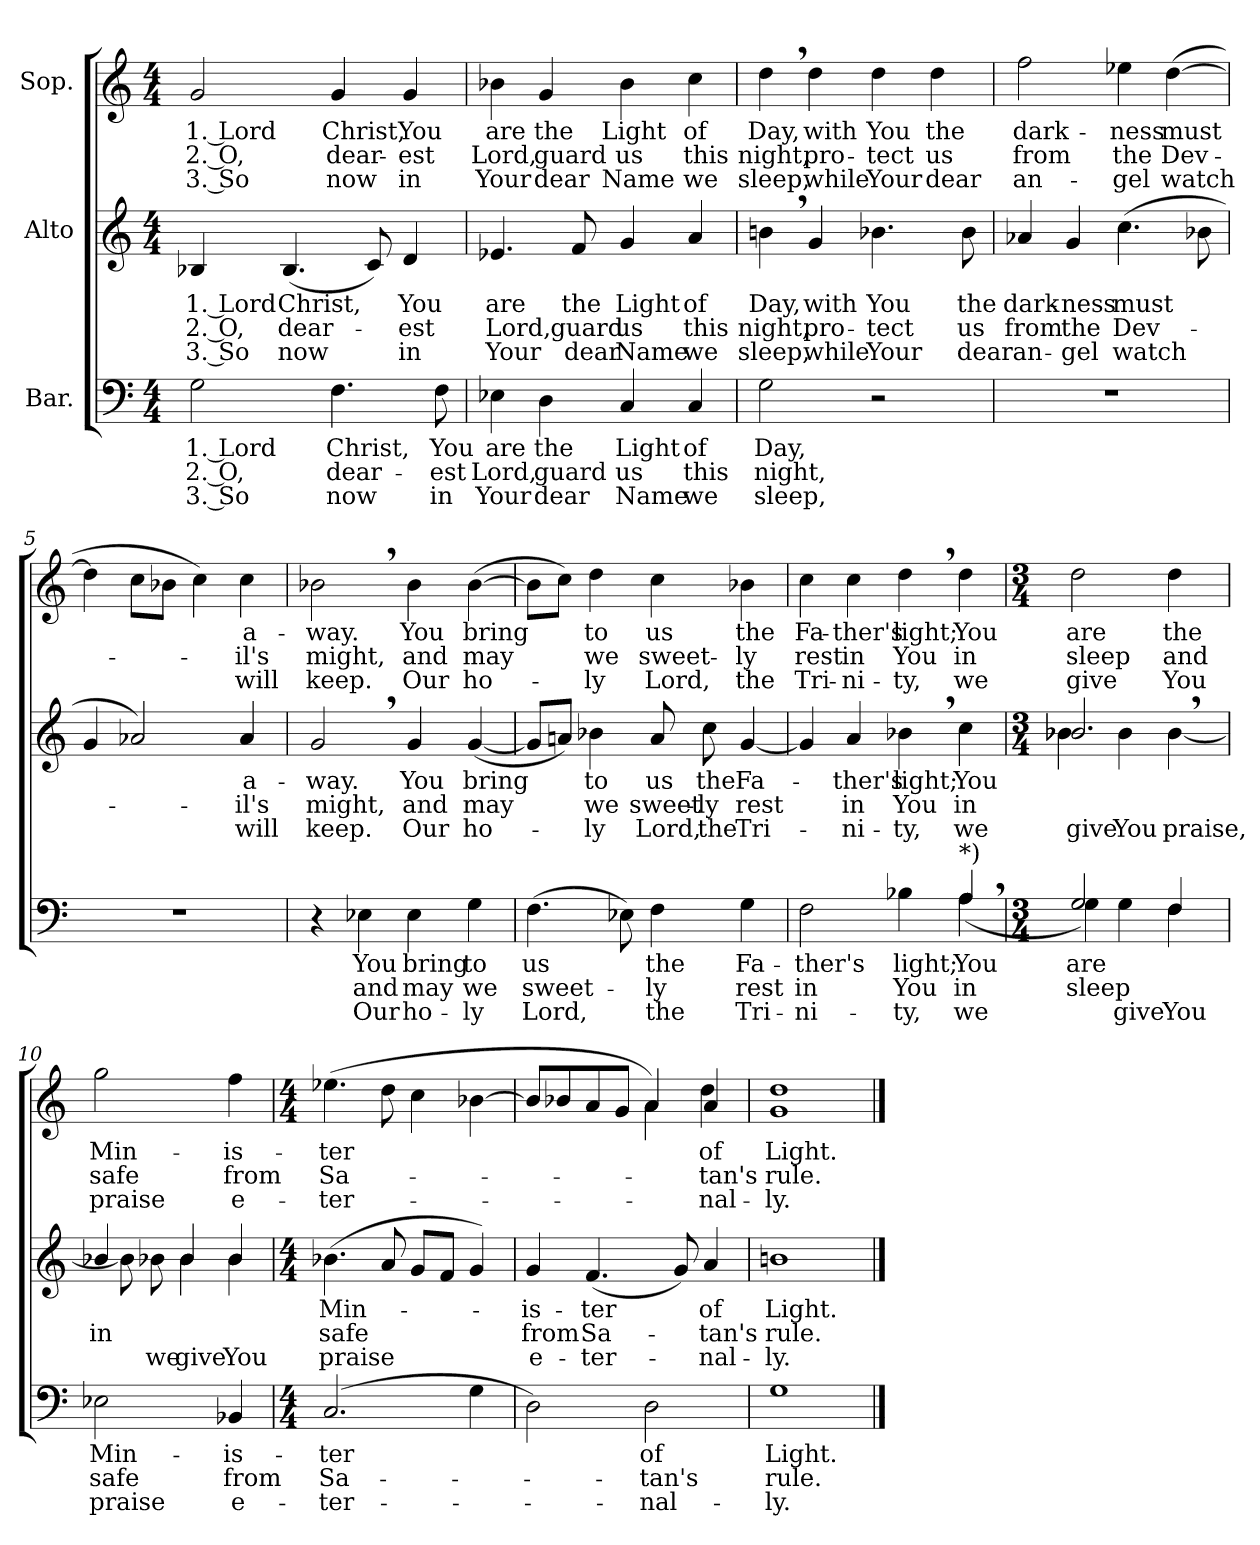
**kern	**text	**text	**text	**kern	**text	**text	**text	**kern	**text	**text	**text
*part3	*part3	*part3	*part3	*part2	*part2	*part2	*part2	*part1	*part1	*part1	*part1
*staff3	*staff3	*staff3	*staff3	*staff2	*staff2	*staff2	*staff2	*staff1	*staff1	*staff1	*staff1
*I"Bar.	*	*	*	*I"Alto	*	*	*	*I"Sop.	*	*	*
*clefF4	*	*	*	*clefG2	*	*	*	*clefG2	*	*	*
*k[]	*	*	*	*k[]	*	*	*	*k[]	*	*	*
*C:	*	*	*	*C:	*	*	*	*C:	*	*	*
*M4/4	*	*	*	*M4/4	*	*	*	*M4/4	*	*	*
=1	=1	=1	=1	=1	=1	=1	=1	=1	=1	=1	=1
!	!LO:LY:b	!LO:LY:b	!LO:LY:b	!	!LO:LY:b	!LO:LY:b	!LO:LY:b	!	!LO:LY:b	!LO:LY:b	!LO:LY:b
2G\	1. Lord	2. O,	3. So	4B-X/	1. Lord	2. O,	3. So	2g/	1. Lord	2. O,	3. So
!	!	!	!	!	!LO:LY:b	!LO:LY:b	!LO:LY:b	!	!	!	!
.	.	.	.	(<4.B-/	Christ,	dear-	now	.	.	.	.
!	!LO:LY:b	!LO:LY:b	!LO:LY:b	!	!	!	!	!	!LO:LY:b	!LO:LY:b	!LO:LY:b
4.F\	Christ,	dear-	now	.	.	.	.	4g/	Christ,	dear-	now
.	.	.	.	8c/)	.	.	.	.	.	.	.
!	!	!	!	!	!LO:LY:b	!LO:LY:b	!LO:LY:b	!	!LO:LY:b	!LO:LY:b	!LO:LY:b
.	.	.	.	4d/	You	-est	in	4g/	You	-est	in
!	!LO:LY:b	!LO:LY:b	!LO:LY:b	!	!	!	!	!	!	!	!
8F\	You	-est	in	.	.	.	.	.	.	.	.
=2	=2	=2	=2	=2	=2	=2	=2	=2	=2	=2	=2
!	!LO:LY:b	!LO:LY:b	!LO:LY:b	!	!LO:LY:b	!LO:LY:b	!LO:LY:b	!	!LO:LY:b	!LO:LY:b	!LO:LY:b
4E-X\	are	Lord,	Your	4.e-X/	are	Lord,	Your	4b-X\	are	Lord,	Your
!	!LO:LY:b	!LO:LY:b	!LO:LY:b	!	!	!	!	!	!LO:LY:b	!LO:LY:b	!LO:LY:b
4D\	the	guard	dear	.	.	.	.	4g/	the	guard	dear
!	!	!	!	!	!LO:LY:b	!LO:LY:b	!LO:LY:b	!	!	!	!
.	.	.	.	8f/	the	guard	dear	.	.	.	.
!	!LO:LY:b	!LO:LY:b	!LO:LY:b	!	!LO:LY:b	!LO:LY:b	!LO:LY:b	!	!LO:LY:b	!LO:LY:b	!LO:LY:b
4C/	Light	us	Name	4g/	Light	us	Name	4b-\	Light	us	Name
!	!LO:LY:b	!LO:LY:b	!LO:LY:b	!	!LO:LY:b	!LO:LY:b	!LO:LY:b	!	!LO:LY:b	!LO:LY:b	!LO:LY:b
4C/	of	this	we	4a/	of	this	we	4cc\	of	this	we
=3	=3	=3	=3	=3	=3	=3	=3	=3	=3	=3	=3
!	!LO:LY:b	!LO:LY:b	!LO:LY:b	!	!LO:LY:b	!LO:LY:b	!LO:LY:b	!	!LO:LY:b	!LO:LY:b	!LO:LY:b
2G\	Day,	night,	sleep,	4bn,>\	Day,	night,	sleep,	4dd,>\	Day,	night,	sleep,
!	!	!	!	!	!LO:LY:b	!LO:LY:b	!LO:LY:b	!	!LO:LY:b	!LO:LY:b	!LO:LY:b
.	.	.	.	4g/	with	pro-	while	4dd\	with	pro-	while
!	!	!	!	!	!LO:LY:b	!LO:LY:b	!LO:LY:b	!	!LO:LY:b	!LO:LY:b	!LO:LY:b
2r	.	.	.	4.b-X\	You	-tect	Your	4dd\	You	-tect	Your
!	!	!	!	!	!	!	!	!	!LO:LY:b	!LO:LY:b	!LO:LY:b
.	.	.	.	.	.	.	.	4dd\	the	us	dear
!	!	!	!	!	!LO:LY:b	!LO:LY:b	!LO:LY:b	!	!	!	!
.	.	.	.	8b-\	the	us	dear	.	.	.	.
!!LO:LB:g=z
=4	=4	=4	=4	=4	=4	=4	=4	=4	=4	=4	=4
!	!	!	!	!	!LO:LY:b	!LO:LY:b	!LO:LY:b	!	!LO:LY:b	!LO:LY:b	!LO:LY:b
1r	.	.	.	4a-X/	dark-	from	an-	2ff\	dark-	from	an-
!	!	!	!	!	!LO:LY:b	!LO:LY:b	!LO:LY:b	!	!	!	!
.	.	.	.	4g/	-ness	the	-gel	.	.	.	.
!	!	!	!	!	!LO:LY:b	!LO:LY:b	!LO:LY:b	!	!LO:LY:b	!LO:LY:b	!LO:LY:b
.	.	.	.	(>4.cc\	must	Dev-	watch	4ee-X\	-ness	the	-gel
!	!	!	!	!	!	!	!	!	!LO:LY:b	!LO:LY:b	!LO:LY:b
.	.	.	.	.	.	.	.	(>[4dd\	must	Dev-	watch
.	.	.	.	8b-X\	.	.	.	.	.	.	.
=5	=5	=5	=5	=5	=5	=5	=5	=5	=5	=5	=5
1r	.	.	.	4g/	.	.	.	4dd\]	.	.	.
.	.	.	.	2a-X/)	.	.	.	8cc\L	.	.	.
.	.	.	.	.	.	.	.	8b-X\J	.	.	.
.	.	.	.	.	.	.	.	4cc\)	.	.	.
!	!	!	!	!	!LO:LY:b	!LO:LY:b	!LO:LY:b	!	!LO:LY:b	!LO:LY:b	!LO:LY:b
.	.	.	.	4a-/	a-	-il's	will	4cc\	a-	-il's	will
=6	=6	=6	=6	=6	=6	=6	=6	=6	=6	=6	=6
!	!	!	!	!	!LO:LY:b	!LO:LY:b	!LO:LY:b	!	!LO:LY:b	!LO:LY:b	!LO:LY:b
4r	.	.	.	2g,>/	-way.	might,	keep.	2b-X,>\	-way.	might,	keep.
!	!LO:LY:b	!LO:LY:b	!LO:LY:b	!	!	!	!	!	!	!	!
4E-X\	You	and	Our	.	.	.	.	.	.	.	.
!	!LO:LY:b	!LO:LY:b	!LO:LY:b	!	!LO:LY:b	!LO:LY:b	!LO:LY:b	!	!LO:LY:b	!LO:LY:b	!LO:LY:b
4E-\	bring	may	ho-	4g/	You	and	Our	4b-\	You	and	Our
!	!LO:LY:b	!LO:LY:b	!LO:LY:b	!	!LO:LY:b	!LO:LY:b	!LO:LY:b	!	!LO:LY:b	!LO:LY:b	!LO:LY:b
4G\	to	we	-ly	(<[4g/	bring	may	ho-	(>[4b-\	bring	may	ho-
=7	=7	=7	=7	=7	=7	=7	=7	=7	=7	=7	=7
!	!LO:LY:b	!LO:LY:b	!LO:LY:b	!	!	!	!	!	!	!	!
(>4.F\	us	sweet-	Lord,	8g/L]	.	.	.	8b-\L]	.	.	.
.	.	.	.	8an/J)	.	.	.	8cc\J)	.	.	.
!	!	!	!	!	!LO:LY:b	!LO:LY:b	!LO:LY:b	!	!LO:LY:b	!LO:LY:b	!LO:LY:b
.	.	.	.	4b-X\	to	we	-ly	4dd\	to	we	-ly
8E-X\)	.	.	.	.	.	.	.	.	.	.	.
!	!LO:LY:b	!LO:LY:b	!LO:LY:b	!	!LO:LY:b	!LO:LY:b	!LO:LY:b	!	!LO:LY:b	!LO:LY:b	!LO:LY:b
4F\	the	-ly	the	8a/	us	sweet-	Lord,	4cc\	us	sweet-	Lord,
!	!	!	!	!	!LO:LY:b	!LO:LY:b	!LO:LY:b	!	!	!	!
.	.	.	.	8cc\	the	-ly	the	.	.	.	.
!	!LO:LY:b	!LO:LY:b	!LO:LY:b	!	!LO:LY:b	!LO:LY:b	!LO:LY:b	!	!LO:LY:b	!LO:LY:b	!LO:LY:b
4G\	Fa-	rest	Tri-	[4g/	Fa-	rest	Tri-	4b-X\	the	-ly	the
!!LO:PB:g=z
=8	=8	=8	=8	=8	=8	=8	=8	=8	=8	=8	=8
!	!LO:LY:b	!LO:LY:b	!LO:LY:b	!	!	!	!	!	!LO:LY:b	!LO:LY:b	!LO:LY:b
*^	*	*	*	*	*	*	*	*	*	*	*
2F\	2.ryy	-ther's	in	-ni-	4g/]	.	.	.	4cc\	Fa-	rest	Tri-
!	!	!	!	!	!	!LO:LY:b	!LO:LY:b	!LO:LY:b	!	!LO:LY:b	!LO:LY:b	!LO:LY:b
.	.	.	.	.	4a/	-ther's	in	-ni-	4cc\	-ther's	in	-ni-
!	!	!LO:LY:b	!LO:LY:b	!LO:LY:b	!	!LO:LY:b	!LO:LY:b	!LO:LY:b	!	!LO:LY:b	!LO:LY:b	!LO:LY:b
4B-X\	.	light;	You	-ty,	4b-X,>\	light;	You	-ty,	4dd,>\	light;	You	-ty,
!LO:TX:a:t=*)	!	!	!	!	!	!	!	!	!	!	!	!
!	!	!LO:LY:b	!LO:LY:b	!LO:LY:b	!	!LO:LY:b	!LO:LY:b	!LO:LY:b	!	!LO:LY:b	!LO:LY:b	!LO:LY:b
4A,>/	(<4A!\	You	in	we	4cc\	You	in	we	4dd\	You	in	we
=9	=9	=9	=9	=9	=9	=9	=9	=9	=9	=9	=9	=9
*M3/4	*	*	*	*	*M3/4	*	*	*	*M3/4	*	*	*
!	!	!	!	!	!LO:TX:a:t=*)	!	!	!	!	!	!	!
!	!	!LO:LY:b	!LO:LY:b	!	!	!LO:LY:b	!LO:LY:b	!	!	!	!	!
*	*	*	*	*	*^	*	*	*	*	*	*	*
!	!	!	!	!	!	!	!	!	!LO:LY:b	!	!LO:LY:b	!LO:LY:b	!LO:LY:b
2G/	4G!\)	are	sleep	.	2.b-X,>/	4b-!\	.	.	give	2dd\	are	sleep	give
!	!	!	!	!LO:LY:b	!	!	!	!	!LO:LY:b	!	!	!	!
.	4G!\	.	.	give	.	4b-!\	.	.	You	.	.	.	.
!	!	!	!LO:LY:b	!	!	!	!	!	!	!	!	!	!
!	!	!	!	!LO:LY:b	!	!	!	!	!LO:LY:b	!	!LO:LY:b	!LO:LY:b	!LO:LY:b
4F/	4F!\	.	.	You	.	[<4b-!\	.	.	praise,	4dd\	the	and	You
=10	=10	=10	=10	=10	=10	=10	=10	=10	=10	=10	=10	=10	=10
!	!	!LO:LY:b	!LO:LY:b	!LO:LY:b	!	!	!LO:LY:b	!LO:LY:b	!	!	!LO:LY:b	!LO:LY:b	!LO:LY:b
*v	*v	*	*	*	*	*	*	*	*	*	*	*	*
2E-X\	Min-	safe	praise	4b-X/	8b-!\]	.	in	.	2gg\	Min-	safe	praise
!	!	!	!	!	!	!	!	!LO:LY:b	!	!	!	!
.	.	.	.	.	8b-X!\	.	.	we	.	.	.	.
!	!	!	!	!	!	!LO:LY:b	!LO:LY:b	!	!	!	!	!
!	!	!	!	!	!	!	!	!LO:LY:b	!	!	!	!
.	.	.	.	4b-/	4b-!\	.	.	give	.	.	.	.
!	!LO:LY:b	!LO:LY:b	!LO:LY:b	!	!	!	!LO:LY:b	!	!	!	!	!
!	!	!	!	!	!	!	!	!LO:LY:b	!	!LO:LY:b	!LO:LY:b	!LO:LY:b
4BB-X/	-is-	from	e-	4b-/	4b-!\	.	.	You	4ff\	-is-	from	e-
*	*	*	*	*v	*v	*	*	*	*	*	*	*
!!LO:LB:g=z
=11	=11	=11	=11	=11	=11	=11	=11	=11	=11	=11	=11
*M4/4	*	*	*	*M4/4	*	*	*	*M4/4	*	*	*
*	*	*	*	*^	*	*	*	*	*	*	*
!	!LO:LY:b	!LO:LY:b	!LO:LY:b	!	!	!LO:LY:b	!LO:LY:b	!LO:LY:b	!	!LO:LY:b	!LO:LY:b	!LO:LY:b
*	*	*	*	*v	*v	*	*	*	*	*	*	*
(2.C/	-ter	Sa-	-ter-	(>4.b-X\	Min-	safe	praise	(>4.ee-X\	-ter	Sa-	-ter-
.	.	.	.	8a/	.	.	.	8dd\	.	.	.
.	.	.	.	8g/L	.	.	.	4cc\	.	.	.
.	.	.	.	8f/J	.	.	.	.	.	.	.
4G\	.	.	.	4g/)	.	.	.	[4b-X\	.	.	.
=12	=12	=12	=12	=12	=12	=12	=12	=12	=12	=12	=12
!	!	!	!	!	!LO:LY:b	!LO:LY:b	!LO:LY:b	!	!	!	!
*	*	*	*	*	*	*	*	*^	*	*	*
2D\)	.	.	.	4g/	-is-	from	e-	8b-/L]	2ryy	.	.	.
.	.	.	.	.	.	.	.	8b-X/	.	.	.	.
!	!	!	!	!	!LO:LY:b	!LO:LY:b	!LO:LY:b	!	!	!	!	!
.	.	.	.	(<4.f/	-ter	Sa-	-ter-	8a/	.	.	.	.
.	.	.	.	.	.	.	.	8g/J	.	.	.	.
!	!LO:LY:b	!LO:LY:b	!LO:LY:b	!	!	!	!	!	!	!	!	!
2D\	of	-tan's	-nal-	.	.	.	.	4a/	4a\)	.	.	.
.	.	.	.	8g/)	.	.	.	.	.	.	.	.
!	!	!	!	!	!LO:LY:b	!LO:LY:b	!LO:LY:b	!	!	!LO:LY:b	!LO:LY:b	!LO:LY:b
.	.	.	.	4a/	of	-tan's	-nal-	4a/	4dd\	of	-tan's	-nal-
=13	=13	=13	=13	=13	=13	=13	=13	=13	=13	=13	=13	=13
!	!LO:LY:b	!LO:LY:b	!LO:LY:b	!	!LO:LY:b	!LO:LY:b	!LO:LY:b	!	!	!LO:LY:b	!LO:LY:b	!LO:LY:b
1G	Light.	rule.	-ly.	1bn	Light.	rule.	-ly.	1g	1dd	Light.	rule.	-ly.
*	*	*	*	*	*	*	*	*v	*v	*	*	*
==	==	==	==	==	==	==	==	==	==	==	==
*-	*-	*-	*-	*-	*-	*-	*-	*-	*-	*-	*-
